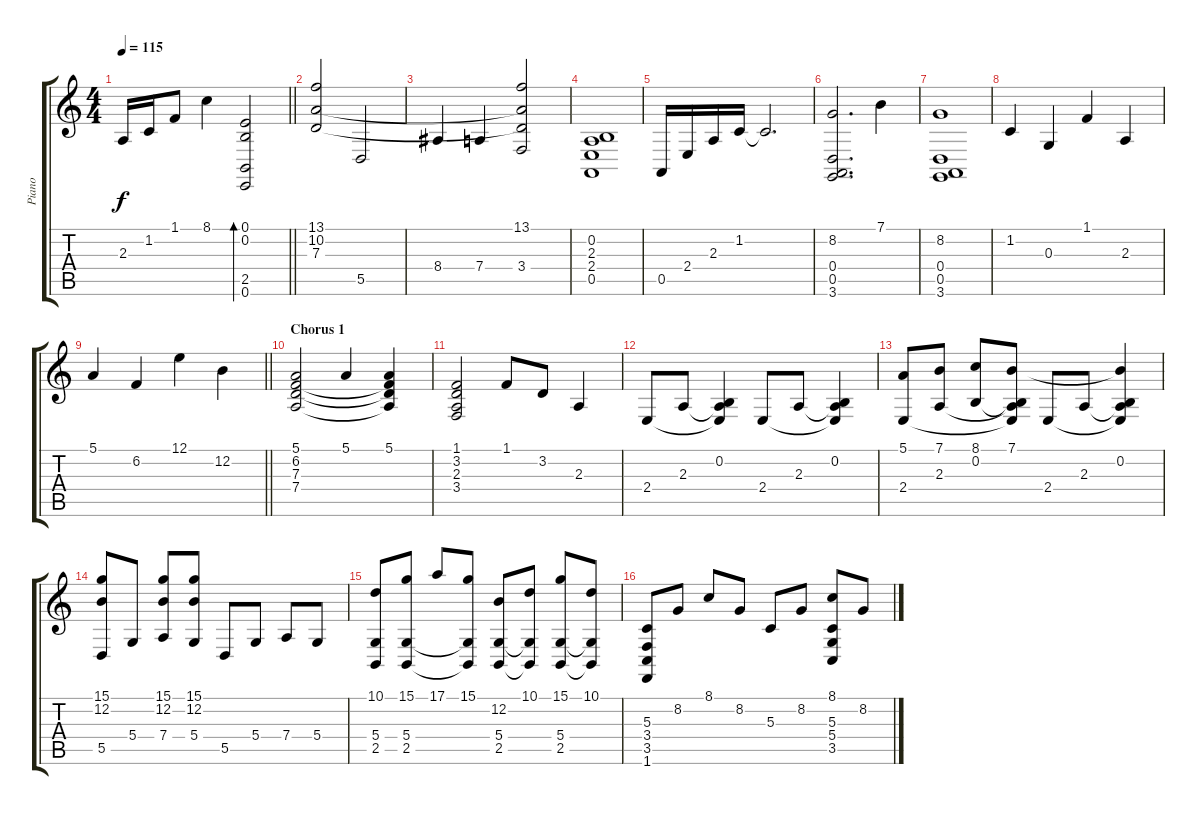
\track ("Piano" "Piano") {instrument acousticgrandpiano}
\staff {score tabs}
\tuning (E4 B3 G3 D3 A2 E2) {hide}
\ts (4 4)
\tempo 115
\clef g2
\barLineRight lightlight
\ks c
2.3.16{dy f} 1.2.16 1.1.8 8.1.4 (0.1 0.2 2.5 0.6).2{bd 120} |
(13.1 10.2 7.3).2 5.5.2 |
8.4.4 7.4.4 (13.1 10.2{t} 7.3{t} 3.4).2 |
(0.2 2.3 2.4 0.5).1 |
0.5.16 2.4.16 2.3.16 1.2.16 1.2{t}.2{d} |
(8.2 0.4 0.5 3.6).2{d} 7.1.4 |
(8.2 0.4 0.5 3.6).1 |
1.2.4 0.3.4 1.1.4 2.3.4 |
\barLineRight lightlight
5.1.4 6.2.4 12.1.4 12.2.4 |
\section ("" "Chorus 1")
(5.1 6.2 7.3 7.4).2 5.1.4 (5.1 6.2{t} 7.3{t} 7.4{t}).4 |
(1.1 3.2 2.3 3.4).2 1.1.8 3.2.8 2.3.4 |
2.4.8 2.3.8 (0.2 2.3{t} 2.4{t}).4 2.4.8 2.3.8 (0.2 2.3{t} 2.4{t}).4 |
(5.1 2.4).8 (7.1 2.3).8 (8.1 0.2).8 (7.1 0.2{t} 2.3{t} 2.4{t}).8 2.4.8 2.3.8 (7.1{t} 0.2 2.3{t} 2.4{t}).4 |
(15.1 12.2 5.5).8 5.4.8 (15.1 12.2 7.4).8 (15.1 12.2 5.4).8 5.5.8 5.4.8 7.4.8 5.4.8 |
(10.1 5.4 2.5).8 (15.1 5.4 2.5).8 17.1.8 (15.1 5.4{t} 2.5{t}).8 (12.2 5.4 2.5).8 (10.1 5.4{t} 2.5{t}).8 (15.1 5.4 2.5).8 (10.1 5.4{t} 2.5{t}).8 |
(5.3 3.4 3.5 1.6).8 8.2.8 8.1.8 8.2.8 5.3.8 8.2.8 (8.1 5.3 5.4 3.5).8 8.2.8
